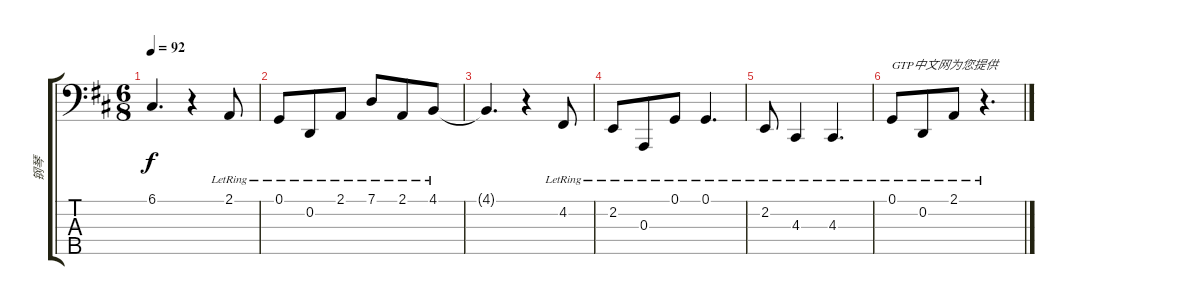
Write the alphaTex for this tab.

\track ("钢琴" "钢琴") {instrument electricgrandpiano}
\staff {score tabs}
\tuning (G2 D2 A1 E1 B0) {hide}
\ts (6 8)
\tempo 92
\clef f4
\ks d
6.1{t}.4{d dy f} r.4 2.1{lr}.8 |
0.1{lr}.8 0.2{lr}.8 2.1{lr}.8 7.1{lr}.8 2.1{lr}.8 4.1{lr}.8 |
4.1{t}.4{d} r.4 4.2{lr}.8 |
2.2{lr}.8 0.3{lr}.8 0.1{lr}.8 0.1{lr}.4{d} |
2.2{lr}.8 4.3{lr}.4 4.3{lr}.4{d} |
0.1{lr}.8{txt "GTP中文网为您提供"} 0.2{lr}.8 2.1{lr}.8 r.4{d}
